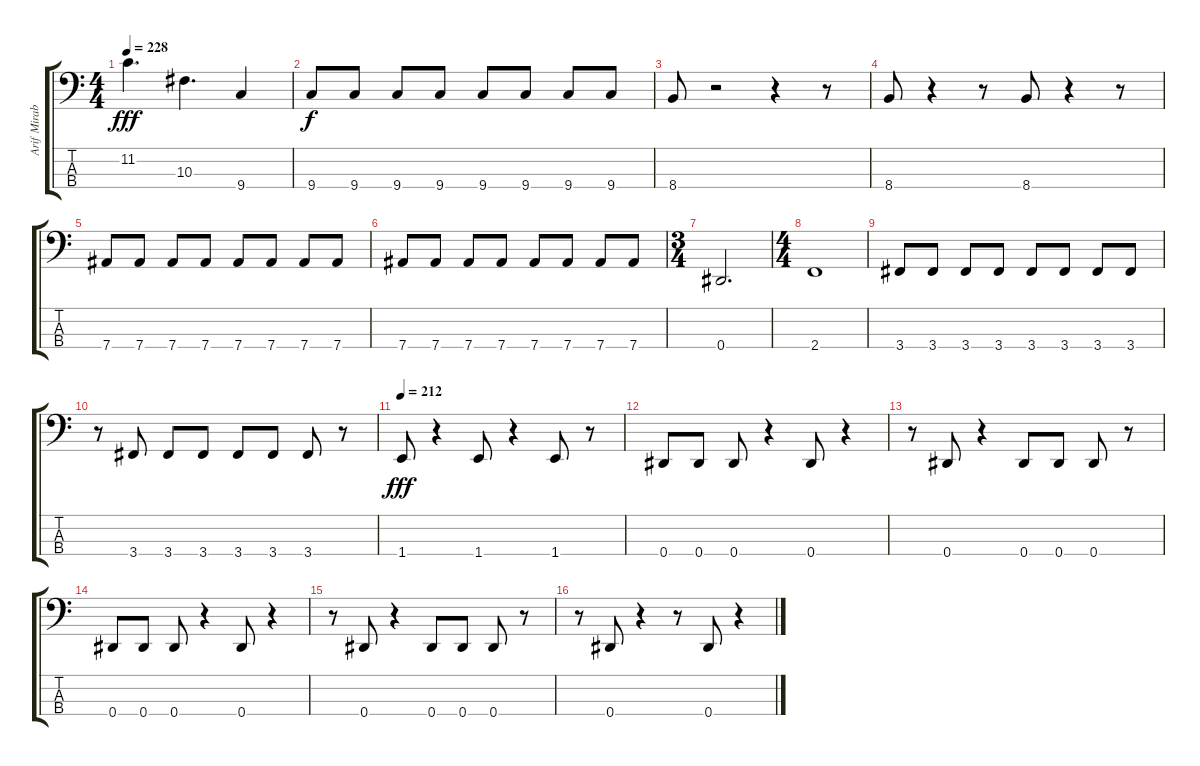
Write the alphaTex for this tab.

\track ("Arif Mirabdolbaghi" "Arif Mirab") {instrument electricbassfinger}
\staff {score tabs}
\tuning (Gb2 Db2 Ab1 Eb1) {hide}
\ts (4 4)
\tempo 228
\clef f4
\ks c
11.2.4{d dy fff} 10.3.4{d} 9.4.4 |
9.4.8{dy f} 9.4.8 9.4.8 9.4.8 9.4.8 9.4.8 9.4.8 9.4.8 |
8.4.8 r.2 r.4 r.8 |
8.4.8 r.4 r.8 8.4.8 r.4 r.8 |
7.4.8 7.4.8 7.4.8 7.4.8 7.4.8 7.4.8 7.4.8 7.4.8 |
7.4.8 7.4.8 7.4.8 7.4.8 7.4.8 7.4.8 7.4.8 7.4.8 |
\ts (3 4)
0.4.2{d} |
\ts (4 4)
2.4.1 |
3.4.8 3.4.8 3.4.8 3.4.8 3.4.8 3.4.8 3.4.8 3.4.8 |
r.8 3.4.8 3.4.8 3.4.8 3.4.8 3.4.8 3.4.8 r.8 |
\tempo 212
1.4.8{dy fff} r.4 1.4.8 r.4 1.4.8 r.8 |
0.4.8 0.4.8 0.4.8 r.4 0.4.8 r.4 |
r.8 0.4.8 r.4 0.4.8 0.4.8 0.4.8 r.8 |
0.4.8 0.4.8 0.4.8 r.4 0.4.8 r.4 |
r.8 0.4.8 r.4 0.4.8 0.4.8 0.4.8 r.8 |
r.8 0.4.8 r.4 r.8 0.4.8 r.4
